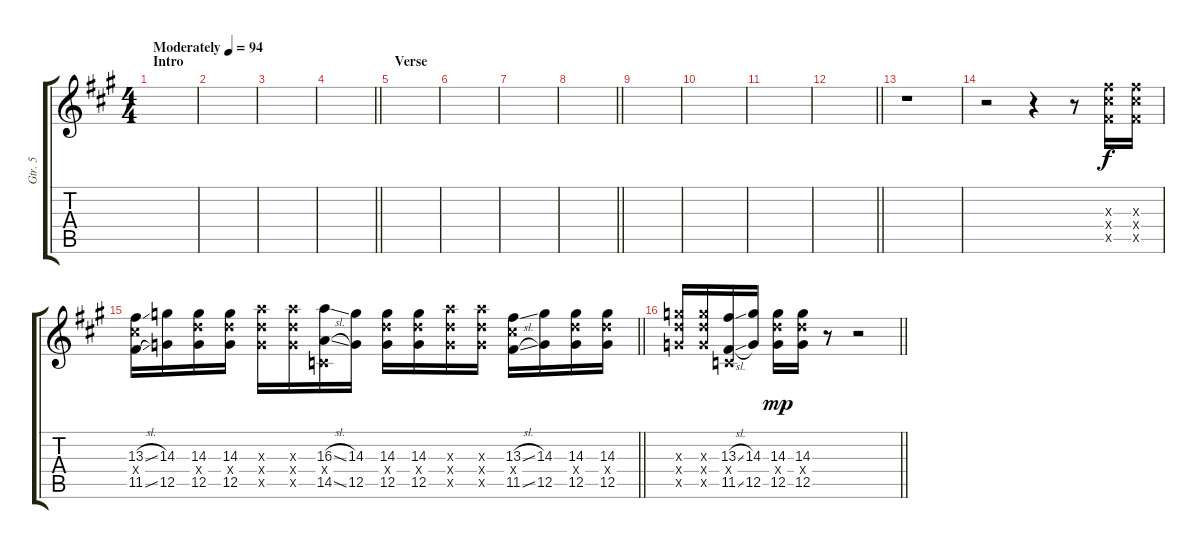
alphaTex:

\track ("Gtr. 5" "Gtr. 5") {instrument distortionguitar}
\staff {score tabs}
\tuning (D4 A3 F3 C3 G2 C2) {hide}
\ts (4 4)
\section ("" "Intro")
\tempo (94 "Moderately")
\clef g2
\ks a
|
|
|
\barLineRight lightlight
|
\section ("" "Verse")
|
|
|
\barLineRight lightlight
|
|
|
|
\barLineRight lightlight
|
r.1 |
r.2 r.4 r.8 (13.3{x} 13.4{x} 11.5{x}).16 (13.3{x} 13.4{x} 11.5{x}).16 |
\barLineRight lightlight
(13.3{sl} 13.4{x} 11.5{sl}).16 (14.3 12.5).16 (14.3 14.4{x} 12.5).16 (14.3 14.4{x} 12.5).16 (16.3{x} 14.4{x} 12.5{x}).16{beam Down} (16.3{x} 14.4{x} 12.5{x}).16{beam Down} (16.3{sl} 0.4{x} 14.5{sl}).16{beam Down} (14.3 12.5).16{beam Down} (14.3 14.4{x} 12.5).16{beam Down} (14.3 14.4{x} 12.5).16{beam Down} (16.3{x} 14.4{x} 12.5{x}).16{beam Down} (16.3{x} 14.4{x} 12.5{x}).16{beam Down} (13.3{sl} 13.4{x} 11.5{sl}).16 (14.3 12.5).16 (14.3 14.4{x} 12.5).16 (14.3 14.4{x} 12.5).16 |
\barLineRight lightlight
(14.3{x} 14.4{x} 12.5{x}).16 (14.3{x} 14.4{x} 12.5{x}).16 (13.3{sl} 0.4{x} 11.5{sl}).16 (14.3 12.5).16 (14.3 14.4{x} 12.5).16{dy mp} (14.3 14.4{x} 12.5).16 r.8 r.2
